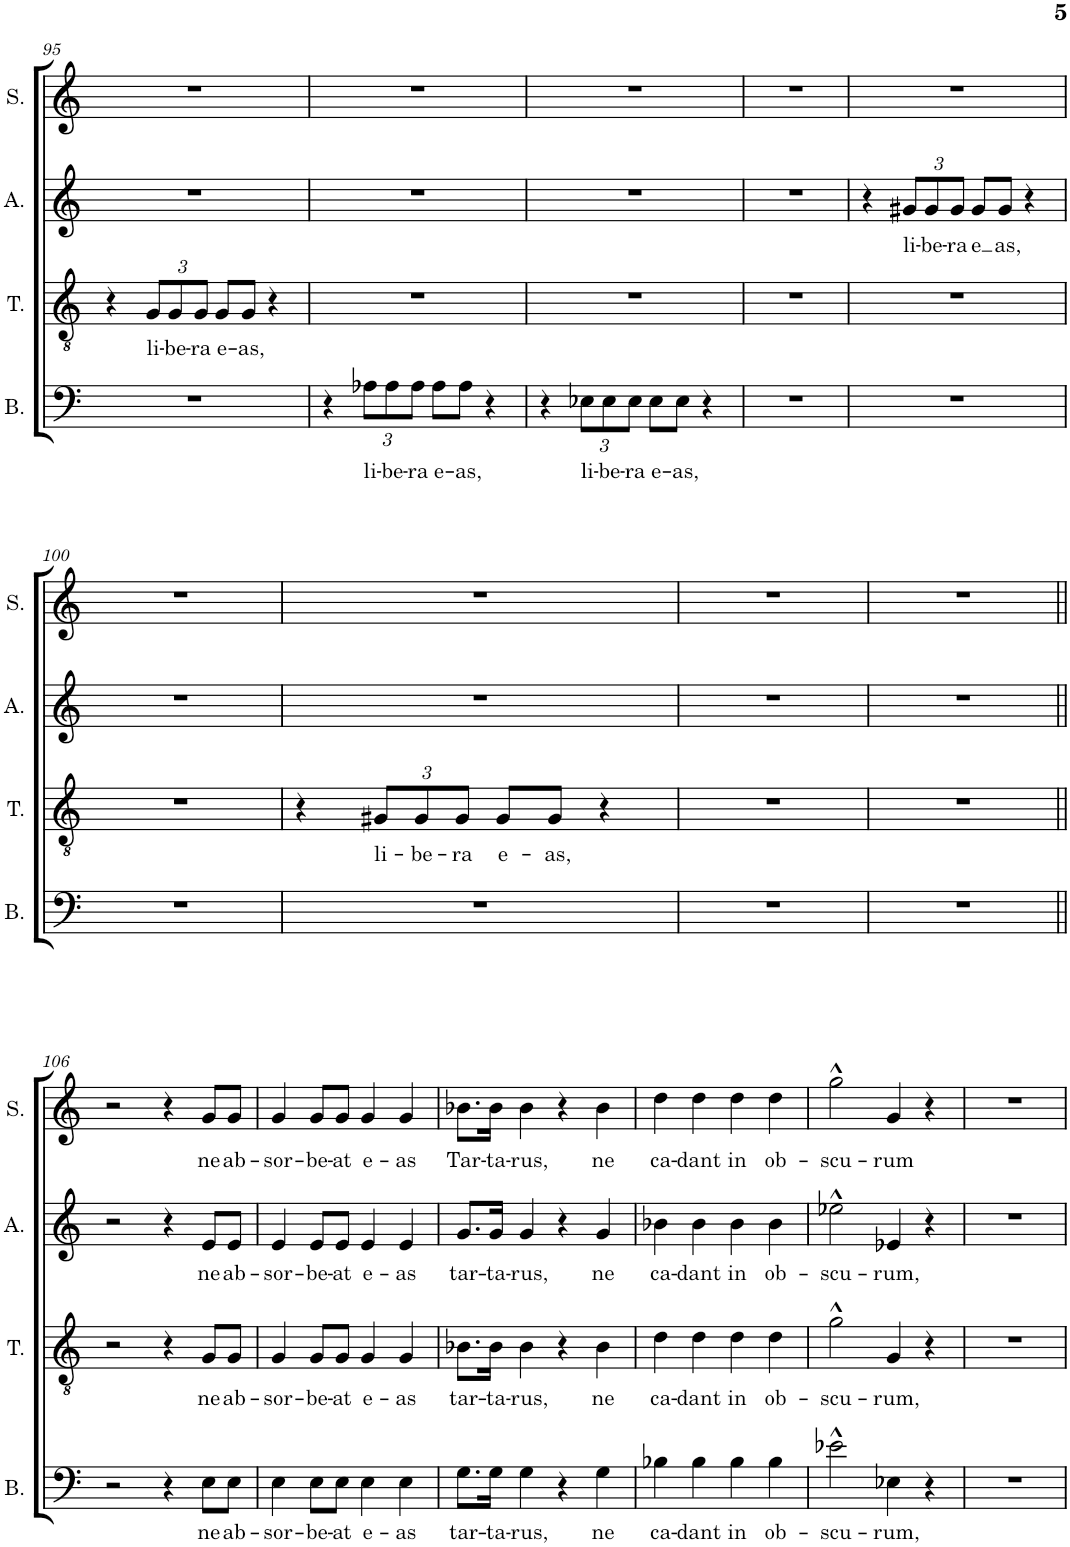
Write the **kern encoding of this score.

**kern	**text	**kern	**text	**kern	**text	**kern	**text
*part4	*part4	*part3	*part3	*part2	*part2	*part1	*part1
*staff4	*staff4	*staff3	*staff3	*staff2	*staff2	*staff1	*staff1
*I"Bass	*	*I"Tenor	*	*I"Alto	*	*I"Soprano	*
*I'B.	*	*I'T.	*	*I'A.	*	*I'S.	*
!!LO:PB:g=z
*clefF4	*	*clefGv2	*	*clefG2	*	*clefG2	*
*k[]	*	*k[]	*	*k[]	*	*k[]	*
*M4/4	*	*M4/4	*	*M4/4	*	*M4/4	*
*met(c)	*	*met(c)	*	*met(c)	*	*met(c)	*
=95	=95	=95	=95	=95	=95	=95	=95
1r	.	4r	.	1r	.	1r	.
*	*	*Xbrackettup	*	*	*	*	*
!	!	!	!LO:LY:b	!	!	!	!
.	.	12G/L	li-	.	.	.	.
!	!	!	!LO:LY:b	!	!	!	!
.	.	12G/	-be-	.	.	.	.
!	!	!	!LO:LY:b	!	!	!	!
.	.	12G/J	-ra	.	.	.	.
!	!	!	!LO:LY:b	!	!	!	!
.	.	8G/L	e-	.	.	.	.
!	!	!	!LO:LY:b	!	!	!	!
.	.	8G/J	-as,	.	.	.	.
.	.	4r	.	.	.	.	.
=96	=96	=96	=96	=96	=96	=96	=96
4r	.	1r	.	1r	.	1r	.
*Xbrackettup	*	*	*	*	*	*	*
!	!LO:LY:b	!	!	!	!	!	!
12A-X\L	li-	.	.	.	.	.	.
!	!LO:LY:b	!	!	!	!	!	!
12A-\	-be-	.	.	.	.	.	.
!	!LO:LY:b	!	!	!	!	!	!
12A-\J	-ra	.	.	.	.	.	.
!	!LO:LY:b	!	!	!	!	!	!
8A-\L	e-	.	.	.	.	.	.
!	!LO:LY:b	!	!	!	!	!	!
8A-\J	-as,	.	.	.	.	.	.
4r	.	.	.	.	.	.	.
=97	=97	=97	=97	=97	=97	=97	=97
4r	.	1r	.	1r	.	1r	.
!	!LO:LY:b	!	!	!	!	!	!
12E-X\L	li-	.	.	.	.	.	.
!	!LO:LY:b	!	!	!	!	!	!
12E-\	-be-	.	.	.	.	.	.
!	!LO:LY:b	!	!	!	!	!	!
12E-\J	-ra	.	.	.	.	.	.
!	!LO:LY:b	!	!	!	!	!	!
8E-\L	e-	.	.	.	.	.	.
!	!LO:LY:b	!	!	!	!	!	!
8E-\J	-as,	.	.	.	.	.	.
4r	.	.	.	.	.	.	.
=98	=98	=98	=98	=98	=98	=98	=98
1r	.	1r	.	1r	.	1r	.
=99	=99	=99	=99	=99	=99	=99	=99
1r	.	1r	.	4r	.	1r	.
*	*	*	*	*Xbrackettup	*	*	*
!	!	!	!	!	!LO:LY:b	!	!
.	.	.	.	12g#X/L	li-	.	.
!	!	!	!	!	!LO:LY:b	!	!
.	.	.	.	12g#/	-be-	.	.
!	!	!	!	!	!LO:LY:b	!	!
.	.	.	.	12g#/J	-ra	.	.
!	!	!	!	!	!LO:LY:b	!	!
.	.	.	.	8g#/L	e	.	.
!	!	!	!	!	!LO:LY:b	!	!
.	.	.	.	8g#/J	as,	.	.
.	.	.	.	4r	.	.	.
!!LO:LB:g=z
=100	=100	=100	=100	=100	=100	=100	=100
1r	.	1r	.	1r	.	1r	.
=101	=101	=101	=101	=101	=101	=101	=101
1r	.	4r	.	1r	.	1r	.
!	!	!	!LO:LY:b	!	!	!	!
.	.	12G#X/L	li-	.	.	.	.
!	!	!	!LO:LY:b	!	!	!	!
.	.	12G#/	-be-	.	.	.	.
!	!	!	!LO:LY:b	!	!	!	!
.	.	12G#/J	-ra	.	.	.	.
!	!	!	!LO:LY:b	!	!	!	!
.	.	8G#/L	e-	.	.	.	.
!	!	!	!LO:LY:b	!	!	!	!
.	.	8G#/J	-as,	.	.	.	.
.	.	4r	.	.	.	.	.
=102	=102	=102	=102	=102	=102	=102	=102
1r	.	1r	.	1r	.	1r	.
=103	=103	=103	=103	=103	=103	=103	=103
1r	.	1r	.	1r	.	1r	.
!!LO:LB:g=z
=106||	=106||	=106||	=106||	=106||	=106||	=106||	=106||
2r	.	2r	.	2r	.	2r	.
4r	.	4r	.	4r	.	4r	.
!	!LO:LY:b	!	!LO:LY:b	!	!LO:LY:b	!	!LO:LY:b
8E\L	ne	8G/L	ne	8e/L	ne	8g/L	ne
!	!LO:LY:b	!	!LO:LY:b	!	!LO:LY:b	!	!LO:LY:b
8E\J	ab-	8G/J	ab-	8e/J	ab-	8g/J	ab-
=107	=107	=107	=107	=107	=107	=107	=107
!	!LO:LY:b	!	!LO:LY:b	!	!LO:LY:b	!	!LO:LY:b
4E\	-sor-	4G/	-sor-	4e/	-sor-	4g/	-sor-
!	!LO:LY:b	!	!LO:LY:b	!	!LO:LY:b	!	!LO:LY:b
8E\L	-be-	8G/L	-be-	8e/L	-be-	8g/L	-be-
!	!LO:LY:b	!	!LO:LY:b	!	!LO:LY:b	!	!LO:LY:b
8E\J	-at	8G/J	-at	8e/J	-at	8g/J	-at
!	!LO:LY:b	!	!LO:LY:b	!	!LO:LY:b	!	!LO:LY:b
4E\	e-	4G/	e-	4e/	e-	4g/	e-
!	!LO:LY:b	!	!LO:LY:b	!	!LO:LY:b	!	!LO:LY:b
4E\	-as	4G/	-as	4e/	-as	4g/	-as
=108	=108	=108	=108	=108	=108	=108	=108
!	!LO:LY:b	!	!LO:LY:b	!	!LO:LY:b	!	!LO:LY:b
8.G\L	tar-	8.B-X\L	tar-	8.g/L	tar-	8.b-X\L	Tar-
!	!LO:LY:b	!	!LO:LY:b	!	!LO:LY:b	!	!LO:LY:b
16G\Jk	-ta-	16B-\Jk	-ta-	16g/Jk	-ta-	16b-\Jk	-ta-
!	!LO:LY:b	!	!LO:LY:b	!	!LO:LY:b	!	!LO:LY:b
4G\	-rus,	4B-\	-rus,	4g/	-rus,	4b-\	-rus,
4r	.	4r	.	4r	.	4r	.
!	!LO:LY:b	!	!LO:LY:b	!	!LO:LY:b	!	!LO:LY:b
4G\	ne	4B-\	ne	4g/	ne	4b-\	ne
=109	=109	=109	=109	=109	=109	=109	=109
!	!LO:LY:b	!	!LO:LY:b	!	!LO:LY:b	!	!LO:LY:b
4B-X\	ca-	4d\	ca-	4b-X\	ca-	4dd\	ca-
!	!LO:LY:b	!	!LO:LY:b	!	!LO:LY:b	!	!LO:LY:b
4B-\	-dant	4d\	-dant	4b-\	-dant	4dd\	-dant
!	!LO:LY:b	!	!LO:LY:b	!	!LO:LY:b	!	!LO:LY:b
4B-\	in	4d\	in	4b-\	in	4dd\	in
!	!LO:LY:b	!	!LO:LY:b	!	!LO:LY:b	!	!LO:LY:b
4B-\	ob-	4d\	ob-	4b-\	ob-	4dd\	ob-
=110	=110	=110	=110	=110	=110	=110	=110
!	!LO:LY:b	!	!LO:LY:b	!	!LO:LY:b	!	!LO:LY:b
2e-X^^\	-scu-	2g^^\	-scu-	2ee-X^^\	-scu-	2gg^^\	-scu-
!	!LO:LY:b	!	!LO:LY:b	!	!LO:LY:b	!	!LO:LY:b
4E-X\	-rum,	4G/	-rum,	4e-X/	-rum,	4g/	-rum
4r	.	4r	.	4r	.	4r	.
=111	=111	=111	=111	=111	=111	=111	=111
1r	.	1r	.	1r	.	1r	.
=	=	=	=	=	=	=	=
*-	*-	*-	*-	*-	*-	*-	*-
